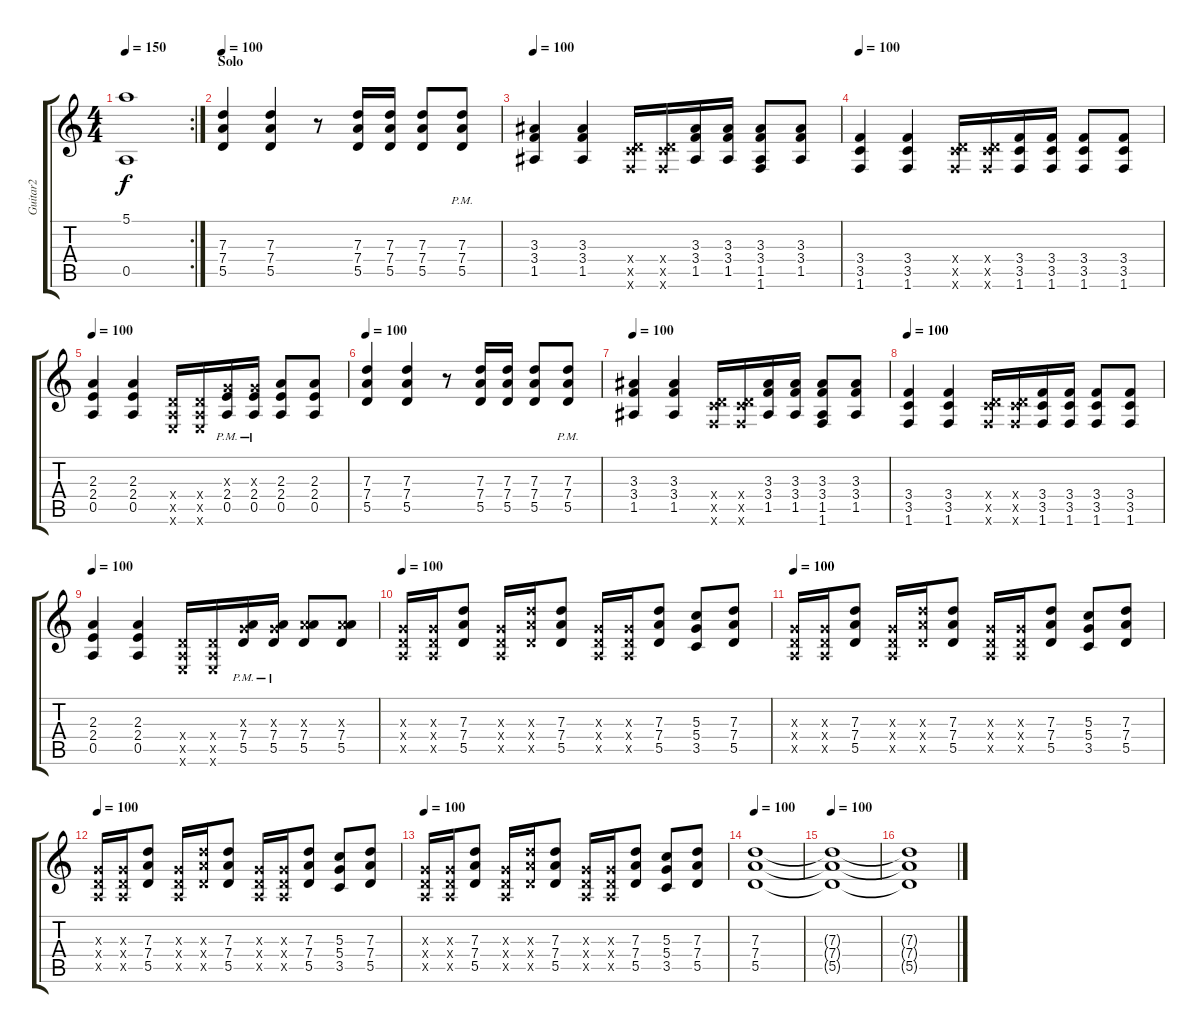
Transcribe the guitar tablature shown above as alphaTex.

\track ("Guitar2" "Guitar2") {instrument distortionguitar}
\staff {score tabs}
\tuning (E4 B3 G3 D3 A2 E2) {hide}
\rc 2
\ts (4 4)
\tempo 150
\clef g2
\ks c
(5.1{t} 0.5{t}).1{dy f} |
\section ("" "Solo")
\tempo 100
(7.3 7.4 5.5).4{volume 13 instrument distortionguitar} (7.3 7.4 5.5).4 r.8 (7.3 7.4 5.5).16 (7.3 7.4 5.5).16 (7.3 7.4 5.5).8 (7.3{pm} 7.4{pm} 5.5{pm}).8 |
\tempo 100
(3.3 3.4 1.5).4 (3.3 3.4 1.5).4 (0.4{x} 3.5{x} 1.6{x}).16 (0.4{x} 3.5{x} 1.6{x}).16 (3.3 3.4 1.5).16 (3.3 3.4 1.5).16 (3.3 3.4 1.5 1.6).8 (3.3 3.4 1.5).8 |
\tempo 100
(3.4 3.5 1.6).4 (3.4 3.5 1.6).4 (0.4{x} 3.5{x} 1.6{x}).16 (0.4{x} 3.5{x} 1.6{x}).16 (3.4 3.5 1.6).16 (3.4 3.5 1.6).16 (3.4 3.5 1.6).8 (3.4 3.5 1.6).8 |
\tempo 100
(2.3 2.4 0.5).4{volume 12} (2.3 2.4 0.5).4 (0.4{x} 0.5{x} 0.6{x}).16 (0.4{x} 0.5{x} 0.6{x}).16 (0.3{x} 2.4{pm} 0.5{pm}).16 (0.3{x} 2.4{pm} 0.5{pm}).16 (2.3 2.4 0.5).8 (2.3 2.4 0.5).8 |
\tempo 100
(7.3 7.4 5.5).4{volume 13 instrument distortionguitar} (7.3 7.4 5.5).4 r.8 (7.3 7.4 5.5).16 (7.3 7.4 5.5).16 (7.3 7.4 5.5).8 (7.3{pm} 7.4{pm} 5.5{pm}).8 |
\tempo 100
(3.3 3.4 1.5).4 (3.3 3.4 1.5).4 (0.4{x} 3.5{x} 1.6{x}).16 (0.4{x} 3.5{x} 1.6{x}).16 (3.3 3.4 1.5).16 (3.3 3.4 1.5).16 (3.3 3.4 1.5 1.6).8 (3.3 3.4 1.5).8 |
\tempo 100
(3.4 3.5 1.6).4 (3.4 3.5 1.6).4 (0.4{x} 3.5{x} 1.6{x}).16 (0.4{x} 3.5{x} 1.6{x}).16 (3.4 3.5 1.6).16 (3.4 3.5 1.6).16 (3.4 3.5 1.6).8 (3.4 3.5 1.6).8 |
\tempo 100
(2.3 2.4 0.5).4{volume 12} (2.3 2.4 0.5).4 (0.4{x} 0.5{x} 0.6{x}).16 (0.4{x} 0.5{x} 0.6{x}).16 (0.3{x} 7.4{pm} 5.5{pm}).16 (0.3{x} 7.4{pm} 5.5{pm}).16 (2.3{x} 7.4 5.5).8 (2.3{x} 7.4 5.5).8 |
\tempo 100
(0.3{x} 0.4{x} 0.5{x}).16 (0.3{x} 0.4{x} 0.5{x}).16 (7.3 7.4 5.5).8 (0.3{x} 0.4{x} 0.5{x}).16 (7.3{x} 7.4{x} 5.5{x}).16 (7.3 7.4 5.5).8 (0.3{x} 0.4{x} 0.5{x}).16 (0.3{x} 0.4{x} 0.5{x}).16 (7.3 7.4 5.5).8 (5.3 5.4 3.5).8 (7.3 7.4 5.5).8 |
\tempo 100
(0.3{x} 0.4{x} 0.5{x}).16 (0.3{x} 0.4{x} 0.5{x}).16 (7.3 7.4 5.5).8 (0.3{x} 0.4{x} 0.5{x}).16 (7.3{x} 7.4{x} 5.5{x}).16 (7.3 7.4 5.5).8 (0.3{x} 0.4{x} 0.5{x}).16 (0.3{x} 0.4{x} 0.5{x}).16 (7.3 7.4 5.5).8 (5.3 5.4 3.5).8 (7.3 7.4 5.5).8 |
\tempo 100
(0.3{x} 0.4{x} 0.5{x}).16 (0.3{x} 0.4{x} 0.5{x}).16 (7.3 7.4 5.5).8 (0.3{x} 0.4{x} 0.5{x}).16 (7.3{x} 7.4{x} 5.5{x}).16 (7.3 7.4 5.5).8 (0.3{x} 0.4{x} 0.5{x}).16 (0.3{x} 0.4{x} 0.5{x}).16 (7.3 7.4 5.5).8 (5.3 5.4 3.5).8 (7.3 7.4 5.5).8 |
\tempo 100
(0.3{x} 0.4{x} 0.5{x}).16 (0.3{x} 0.4{x} 0.5{x}).16 (7.3 7.4 5.5).8 (0.3{x} 0.4{x} 0.5{x}).16 (7.3{x} 7.4{x} 5.5{x}).16 (7.3 7.4 5.5).8 (0.3{x} 0.4{x} 0.5{x}).16 (0.3{x} 0.4{x} 0.5{x}).16 (7.3 7.4 5.5).8 (5.3 5.4 3.5).8 (7.3 7.4 5.5).8 |
\tempo 100
(7.3 7.4 5.5).1{volume 0} |
\tempo 100
(7.3{t} 7.4{t} 5.5{t}).1 |
(7.3{t} 7.4{t} 5.5{t}).1
